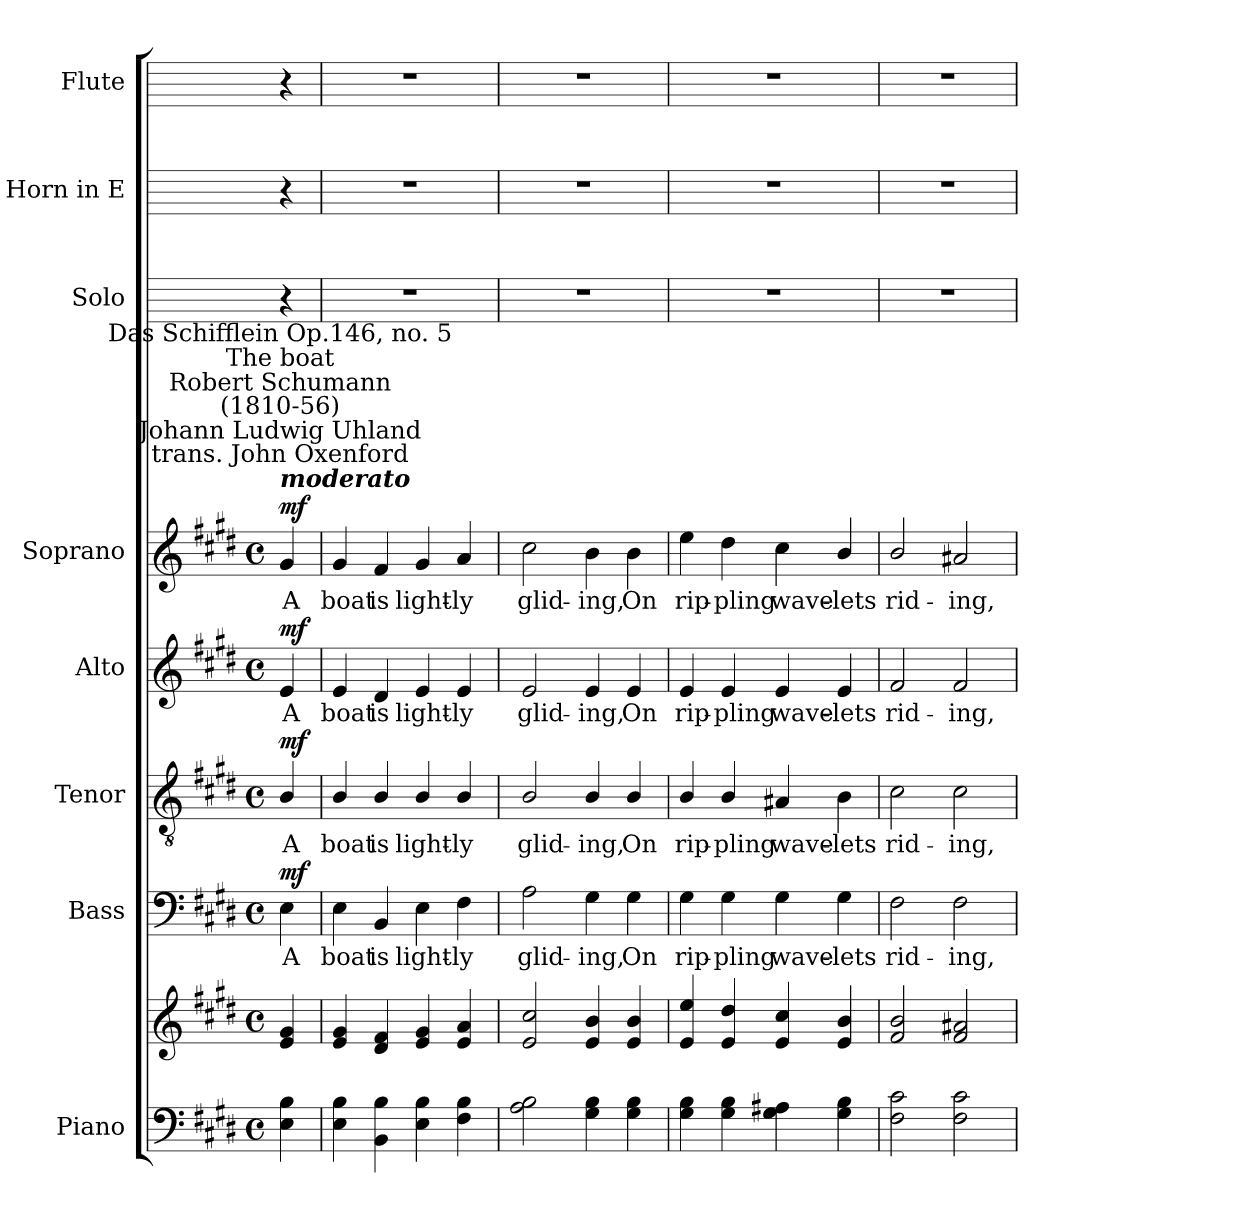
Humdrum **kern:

**kern	**kern	**dynam	**kern	**text	**dynam	**kern	**text	**dynam	**kern	**text	**dynam	**kern	**text	**dynam	**kern	**kern	**kern
*part8	*part8	*part8	*part7	*part7	*part7	*part6	*part6	*part6	*part5	*part5	*part5	*part4	*part4	*part4	*part3	*part2	*part1
*staff9	*staff8	*staff8/9	*staff7	*staff7	*staff7	*staff6	*staff6	*staff6	*staff5	*staff5	*staff5	*staff4	*staff4	*staff4	*staff3	*staff2	*staff1
*I"Piano	*	*	*I"Bass	*	*	*I"Tenor	*	*	*I"Alto	*	*	*I"Soprano	*	*	*I"Solo	*I"Horn in E	*I"Flute
*	*	*	*I'B	*	*	*I'T	*	*	*I'A	*	*	*I'S	*	*	*I'S	*	*I'Fl
*clefF4	*clefG2	*	*clefF4	*	*	*clefGv2	*	*	*clefG2	*	*	*clefG2	*	*	*	*	*
*	*	*	*	*	*	*	*	*	*	*	*	*	*	*	*	*ITrd4c7	*
*k[f#c#g#d#]	*k[f#c#g#d#]	*	*k[f#c#g#d#]	*	*	*k[f#c#g#d#]	*	*	*k[f#c#g#d#]	*	*	*k[f#c#g#d#]	*	*	*	*	*
*E:	*E:	*	*E:	*	*	*E:	*	*	*E:	*	*	*E:	*	*	*	*	*
*M4/4	*M4/4	*	*M4/4	*	*	*M4/4	*	*	*M4/4	*	*	*M4/4	*	*	*	*	*
*met(c)	*met(c)	*	*met(c)	*	*	*met(c)	*	*	*met(c)	*	*	*met(c)	*	*	*	*	*
=	=	=	=	=	=	=	=	=	=	=	=	=	=	=	=	=	=
!	!	!	!	!	!	!	!	!	!	!	!	!LO:TX:a:Bi:t=moderato	!	!	!	!	!
!	!	!	!	!	!	!	!	!	!	!	!	!LO:TX:a:cj:t=Johann Ludwig Uhland\ntrans. John Oxenford	!	!	!	!	!
!	!	!	!	!	!	!	!	!	!	!	!	!LO:TX:a:cj:t=Robert Schumann\n(1810-56)	!	!	!	!	!
!	!	!	!	!	!	!	!	!	!	!	!	!LO:TX:a:cj:t=The boat	!	!	!	!	!
!	!	!	!	!	!	!	!	!	!	!	!	!LO:TX:a:cj:t=Das Schifflein Op.146, no. 5	!	!	!	!	!
!	!	!LO:DY:b=2	!	!LO:LY:b	!	!	!LO:LY:b	!	!	!LO:LY:b	!	!	!LO:LY:b	!	!	!	!
!	!	!LO:DY:n=1:b	!	!	!LO:DY:b	!	!	!LO:DY:b	!	!	!LO:DY:b	!	!	!LO:DY:b	!	!	!
4E\ 4B\	4e 4g#	mf mf	4E	A	mf	4B/	A	mf	4e	A	mf	4g#	A	mf	4r	4r	4r
=1	=1	=1	=1	=1	=1	=1	=1	=1	=1	=1	=1	=1	=1	=1	=1	=1	=1
!	!	!	!	!LO:LY:b	!	!	!LO:LY:b	!	!	!LO:LY:b	!	!	!LO:LY:b	!	!	!	!
4E 4B	4e 4g#	.	4E	boat	.	4B/	boat	.	4e	boat	.	4g#	boat	.	1r	1r	1r
!	!	!	!	!LO:LY:b	!	!	!LO:LY:b	!	!	!LO:LY:b	!	!	!LO:LY:b	!	!	!	!
4BB 4B	4d# 4f#	.	4BB	is	.	4B/	is	.	4d#	is	.	4f#	is	.	.	.	.
!	!	!	!	!LO:LY:b	!	!	!LO:LY:b	!	!	!LO:LY:b	!	!	!LO:LY:b	!	!	!	!
4E 4B	4e 4g#	.	4E	light-	.	4B/	light-	.	4e	light-	.	4g#	light-	.	.	.	.
!	!	!	!	!LO:LY:b	!	!	!LO:LY:b	!	!	!LO:LY:b	!	!	!LO:LY:b	!	!	!	!
4F# 4B	4e 4a	.	4F#	-ly	.	4B/	-ly	.	4e	-ly	.	4a	-ly	.	.	.	.
=2	=2	=2	=2	=2	=2	=2	=2	=2	=2	=2	=2	=2	=2	=2	=2	=2	=2
!	!	!	!	!LO:LY:b	!	!	!LO:LY:b	!	!	!LO:LY:b	!	!	!LO:LY:b	!	!	!	!
2A 2B	2e 2cc#	.	2A	glid-	.	2B/	glid-	.	2e	glid-	.	2cc#	glid-	.	1r	1r	1r
!	!	!	!	!LO:LY:b	!	!	!LO:LY:b	!	!	!LO:LY:b	!	!	!LO:LY:b	!	!	!	!
4G# 4B	4e 4b	.	4G#	-ing,	.	4B/	-ing,	.	4e	-ing,	.	4b	-ing,	.	.	.	.
!	!	!	!	!LO:LY:b	!	!	!LO:LY:b	!	!	!LO:LY:b	!	!	!LO:LY:b	!	!	!	!
4G# 4B	4e 4b	.	4G#	On	.	4B/	On	.	4e	On	.	4b	On	.	.	.	.
=3	=3	=3	=3	=3	=3	=3	=3	=3	=3	=3	=3	=3	=3	=3	=3	=3	=3
!	!	!	!	!LO:LY:b	!	!	!LO:LY:b	!	!	!LO:LY:b	!	!	!LO:LY:b	!	!	!	!
4G# 4B	4e 4ee	.	4G#	rip-	.	4B/	rip-	.	4e	rip-	.	4ee	rip-	.	1r	1r	1r
!	!	!	!	!LO:LY:b	!	!	!LO:LY:b	!	!	!LO:LY:b	!	!	!LO:LY:b	!	!	!	!
4G# 4B	4e 4dd#	.	4G#	-pling	.	4B/	-pling	.	4e	-pling	.	4dd#	-pling	.	.	.	.
!	!	!	!	!LO:LY:b	!	!	!LO:LY:b	!	!	!LO:LY:b	!	!	!LO:LY:b	!	!	!	!
4G# 4A#X	4e 4cc#	.	4G#	wave-	.	4A#X	wave-	.	4e	wave-	.	4cc#	wave-	.	.	.	.
!	!	!	!	!LO:LY:b	!	!	!LO:LY:b	!	!	!LO:LY:b	!	!	!LO:LY:b	!	!	!	!
4G# 4B	4e 4b	.	4G#	-lets	.	4B	-lets	.	4e	-lets	.	4b/	-lets	.	.	.	.
=4	=4	=4	=4	=4	=4	=4	=4	=4	=4	=4	=4	=4	=4	=4	=4	=4	=4
!	!	!	!	!LO:LY:b	!	!	!LO:LY:b	!	!	!LO:LY:b	!	!	!LO:LY:b	!	!	!	!
2F# 2c#	2f# 2b	.	2F#	rid-	.	2c#	rid-	.	2f#	rid-	.	2b/	rid-	.	1r	1r	1r
!	!	!	!	!LO:LY:b	!	!	!LO:LY:b	!	!	!LO:LY:b	!	!	!LO:LY:b	!	!	!	!
2F# 2c#	2f# 2a#X	.	2F#	-ing,	.	2c#	-ing,	.	2f#	-ing,	.	2a#X	-ing,	.	.	.	.
=	=	=	=	=	=	=	=	=	=	=	=	=	=	=	=	=	=
*-	*-	*-	*-	*-	*-	*-	*-	*-	*-	*-	*-	*-	*-	*-	*-	*-	*-
